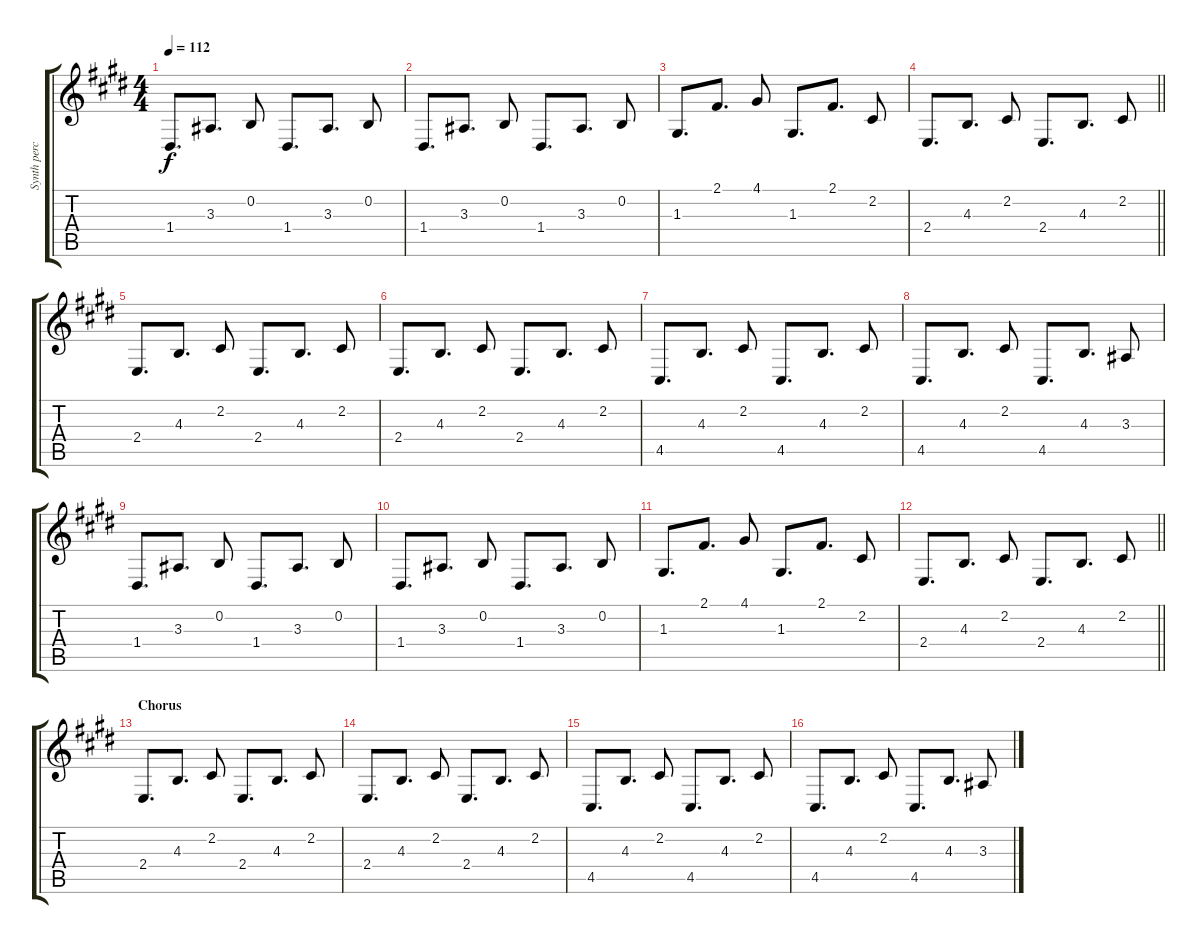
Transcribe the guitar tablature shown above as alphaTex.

\track ("Synth perc" "Synth perc") {instrument kalimba}
\staff {score tabs}
\tuning (E4 B3 G3 D3 A2 Db2) {hide}
\ts (4 4)
\tempo 112
\clef g2
\ks e
1.4.8{d dy f} 3.3.8{d} 0.2.8 1.4.8{d} 3.3.8{d} 0.2.8 |
1.4.8{d} 3.3.8{d} 0.2.8 1.4.8{d} 3.3.8{d} 0.2.8 |
1.3.8{d} 2.1.8{d} 4.1.8 1.3.8{d} 2.1.8{d} 2.2.8 |
\barLineRight lightlight
2.4.8{d} 4.3.8{d} 2.2.8 2.4.8{d} 4.3.8{d} 2.2.8 |
2.4.8{d} 4.3.8{d} 2.2.8 2.4.8{d} 4.3.8{d} 2.2.8 |
2.4.8{d} 4.3.8{d} 2.2.8 2.4.8{d} 4.3.8{d} 2.2.8 |
4.5.8{d} 4.3.8{d} 2.2.8 4.5.8{d} 4.3.8{d} 2.2.8 |
4.5.8{d} 4.3.8{d} 2.2.8 4.5.8{d} 4.3.8{d} 3.3.8 |
1.4.8{d} 3.3.8{d} 0.2.8 1.4.8{d} 3.3.8{d} 0.2.8 |
1.4.8{d} 3.3.8{d} 0.2.8 1.4.8{d} 3.3.8{d} 0.2.8 |
1.3.8{d} 2.1.8{d} 4.1.8 1.3.8{d} 2.1.8{d} 2.2.8 |
\barLineRight lightlight
2.4.8{d} 4.3.8{d} 2.2.8 2.4.8{d} 4.3.8{d} 2.2.8 |
\section ("" "Chorus")
2.4.8{d} 4.3.8{d} 2.2.8 2.4.8{d} 4.3.8{d} 2.2.8 |
2.4.8{d} 4.3.8{d} 2.2.8 2.4.8{d} 4.3.8{d} 2.2.8 |
4.5.8{d} 4.3.8{d} 2.2.8 4.5.8{d} 4.3.8{d} 2.2.8 |
4.5.8{d} 4.3.8{d} 2.2.8 4.5.8{d} 4.3.8{d} 3.3.8
